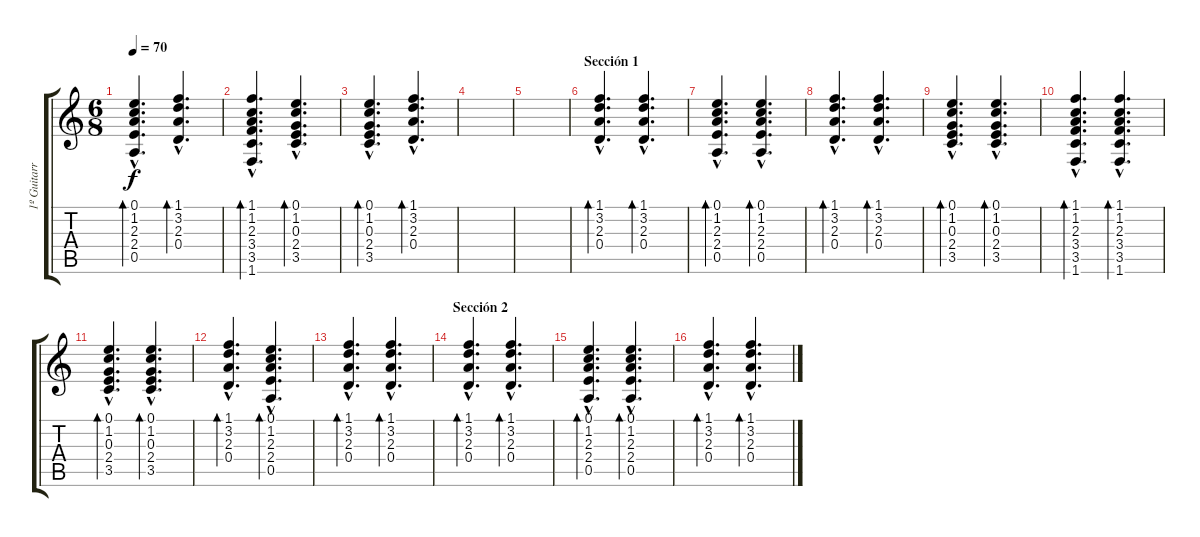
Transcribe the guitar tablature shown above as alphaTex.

\track ("1º Guitarra" "1º Guitarr") {instrument overdrivenguitar}
\staff {score tabs}
\tuning (E4 B3 G3 D3 A2 E2) {hide}
\ts (6 8)
\tempo 70
\clef g2
\ks c
(0.1{hac} 1.2{hac} 2.3{hac} 2.4{hac} 0.5{hac}).4{d bd 60 dy f} (1.1{hac} 3.2{hac} 2.3{hac} 0.4{hac}).4{d bd 60} |
(1.1{hac} 1.2{hac} 2.3{hac} 3.4{hac} 3.5{hac} 1.6{hac}).4{d bd 60} (0.1{hac} 1.2{hac} 0.3{hac} 2.4{hac} 3.5{hac}).4{d bd 60} |
(0.1{hac} 1.2{hac} 0.3{hac} 2.4{hac} 3.5{hac}).4{d bd 60} (1.1{hac} 3.2{hac} 2.3{hac} 0.4{hac}).4{d bd 60} |
|
|
\section ("" "Sección 1")
(1.1{hac} 3.2{hac} 2.3{hac} 0.4{hac}).4{d bd 60 instrument electricguitarclean} (1.1{hac} 3.2{hac} 2.3{hac} 0.4{hac}).4{d bd 60} |
(0.1{hac} 1.2{hac} 2.3{hac} 2.4{hac} 0.5{hac}).4{d bd 60} (0.1{hac} 1.2{hac} 2.3{hac} 2.4{hac} 0.5{hac}).4{d bd 60} |
(1.1{hac} 3.2{hac} 2.3{hac} 0.4{hac}).4{d bd 60} (1.1{hac} 3.2{hac} 2.3{hac} 0.4{hac}).4{d bd 60} |
(0.1{hac} 1.2{hac} 0.3{hac} 2.4{hac} 3.5{hac}).4{d bd 60} (0.1{hac} 1.2{hac} 0.3{hac} 2.4{hac} 3.5{hac}).4{d bd 60} |
(1.1{hac} 1.2{hac} 2.3{hac} 3.4{hac} 3.5{hac} 1.6{hac}).4{d bd 60} (1.1{hac} 1.2{hac} 2.3{hac} 3.4{hac} 3.5{hac} 1.6{hac}).4{d bd 60} |
(0.1{hac} 1.2{hac} 0.3{hac} 2.4{hac} 3.5{hac}).4{d bd 60} (0.1{hac} 1.2{hac} 0.3{hac} 2.4{hac} 3.5{hac}).4{d bd 60} |
(1.1{hac} 3.2{hac} 2.3{hac} 0.4{hac}).4{d bd 60} (0.1{hac} 1.2{hac} 2.3{hac} 2.4{hac} 0.5{hac}).4{d bd 60} |
(1.1{hac} 3.2{hac} 2.3{hac} 0.4{hac}).4{d bd 60} (1.1{hac} 3.2{hac} 2.3{hac} 0.4{hac}).4{d bd 60} |
\section ("" "Sección 2")
(1.1{hac} 3.2{hac} 2.3{hac} 0.4{hac}).4{d bd 60} (1.1{hac} 3.2{hac} 2.3{hac} 0.4{hac}).4{d bd 60} |
(0.1{hac} 1.2{hac} 2.3{hac} 2.4{hac} 0.5{hac}).4{d bd 60} (0.1{hac} 1.2{hac} 2.3{hac} 2.4{hac} 0.5{hac}).4{d bd 60} |
(1.1{hac} 3.2{hac} 2.3{hac} 0.4{hac}).4{d bd 60} (1.1{hac} 3.2{hac} 2.3{hac} 0.4{hac}).4{d bd 60}
